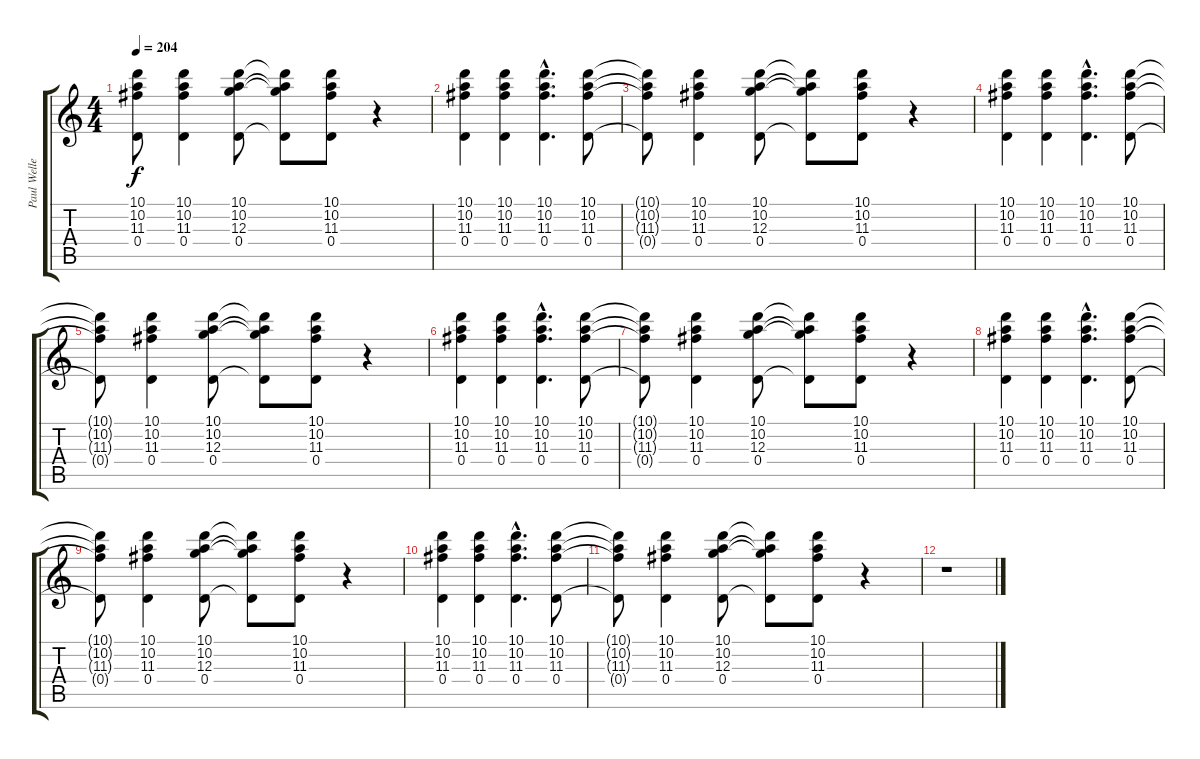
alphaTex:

\track ("Paul Weller" "Paul Welle") {instrument electricguitarclean}
\staff {score tabs}
\tuning (E4 B3 G3 D3 A2 E2) {hide}
\ts (4 4)
\tempo 204
\clef g2
\ks c
(10.1{t} 10.2{t} 11.3{t} 0.4{t}).8{dy f} (10.1 10.2 11.3 0.4).4 (10.1 10.2 12.3 0.4).8 (10.1{t} 10.2{t} 12.3{t} 0.4{t}).8 (10.1 10.2 11.3 0.4).8 r.4 |
(10.1 10.2 11.3 0.4).4 (10.1 10.2 11.3 0.4).4 (10.1{hac} 10.2{hac} 11.3{hac} 0.4{hac}).4{d} (10.1 10.2 11.3 0.4).8 |
(10.1{t} 10.2{t} 11.3{t} 0.4{t}).8 (10.1 10.2 11.3 0.4).4 (10.1 10.2 12.3 0.4).8 (10.1{t} 10.2{t} 12.3{t} 0.4{t}).8 (10.1 10.2 11.3 0.4).8 r.4 |
(10.1 10.2 11.3 0.4).4 (10.1 10.2 11.3 0.4).4 (10.1{hac} 10.2{hac} 11.3{hac} 0.4{hac}).4{d} (10.1 10.2 11.3 0.4).8 |
(10.1{t} 10.2{t} 11.3{t} 0.4{t}).8 (10.1 10.2 11.3 0.4).4 (10.1 10.2 12.3 0.4).8 (10.1{t} 10.2{t} 12.3{t} 0.4{t}).8 (10.1 10.2 11.3 0.4).8 r.4 |
(10.1 10.2 11.3 0.4).4 (10.1 10.2 11.3 0.4).4 (10.1{hac} 10.2{hac} 11.3{hac} 0.4{hac}).4{d} (10.1 10.2 11.3 0.4).8 |
(10.1{t} 10.2{t} 11.3{t} 0.4{t}).8 (10.1 10.2 11.3 0.4).4 (10.1 10.2 12.3 0.4).8 (10.1{t} 10.2{t} 12.3{t} 0.4{t}).8 (10.1 10.2 11.3 0.4).8 r.4 |
(10.1 10.2 11.3 0.4).4 (10.1 10.2 11.3 0.4).4 (10.1{hac} 10.2{hac} 11.3{hac} 0.4{hac}).4{d} (10.1 10.2 11.3 0.4).8 |
(10.1{t} 10.2{t} 11.3{t} 0.4{t}).8 (10.1 10.2 11.3 0.4).4 (10.1 10.2 12.3 0.4).8 (10.1{t} 10.2{t} 12.3{t} 0.4{t}).8 (10.1 10.2 11.3 0.4).8 r.4 |
(10.1 10.2 11.3 0.4).4 (10.1 10.2 11.3 0.4).4 (10.1{hac} 10.2{hac} 11.3{hac} 0.4{hac}).4{d} (10.1 10.2 11.3 0.4).8 |
(10.1{t} 10.2{t} 11.3{t} 0.4{t}).8 (10.1 10.2 11.3 0.4).4 (10.1 10.2 12.3 0.4).8 (10.1{t} 10.2{t} 12.3{t} 0.4{t}).8 (10.1 10.2 11.3 0.4).8 r.4 |
r.1
